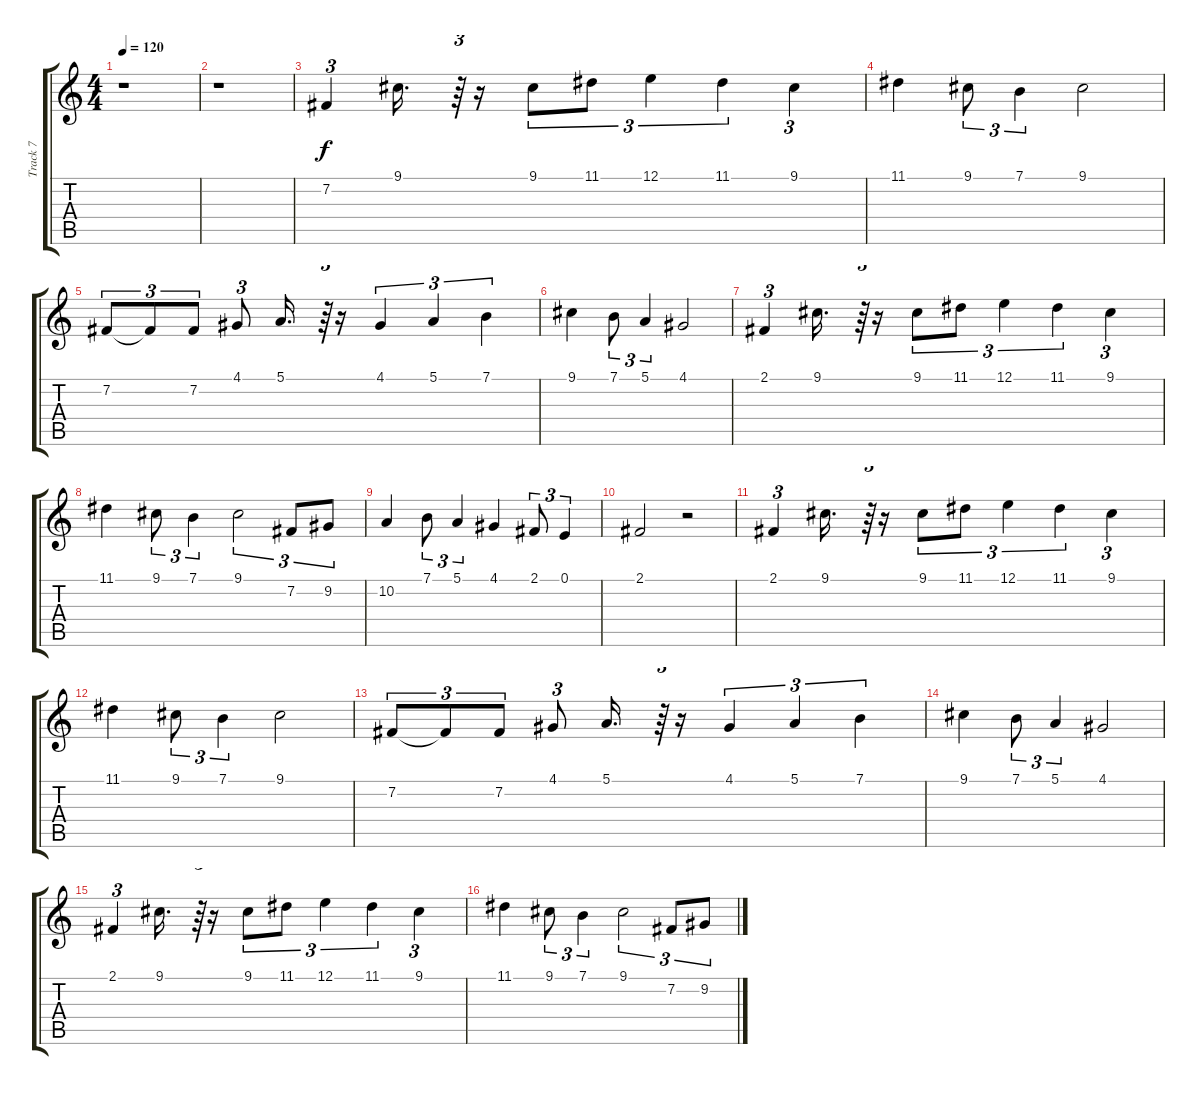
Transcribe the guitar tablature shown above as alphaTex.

\track ("Track 7" "Track 7") {instrument fiddle}
\staff {score tabs}
\tuning (E4 B3 G3 D3 A2 E2) {hide}
\ts (4 4)
\tempo 120
\clef g2
\ks c
r.1{dy f} |
r.1 |
7.2.4{tu (3 2)} 9.1.16{d} r.64{tu (3 2)} r.16 9.1.8{tu (3 2)} 11.1.8{tu (3 2)} 12.1.4{tu (3 2)} 11.1.4{tu (3 2)} 9.1.4{tu (3 2)} |
11.1.4 9.1.8{tu (3 2)} 7.1.4{tu (3 2)} 9.1.2 |
7.2.8{tu (3 2)} 7.2{t}.8{tu (3 2)} 7.2.8{tu (3 2)} 4.1.8{tu (3 2)} 5.1.16{d} r.64{tu (3 2)} r.16 4.1.4{tu (3 2)} 5.1.4{tu (3 2)} 7.1.4{tu (3 2)} |
9.1.4 7.1.8{tu (3 2)} 5.1.4{tu (3 2)} 4.1.2 |
2.1.4{tu (3 2)} 9.1.16{d} r.64{tu (3 2)} r.16 9.1.8{tu (3 2)} 11.1.8{tu (3 2)} 12.1.4{tu (3 2)} 11.1.4{tu (3 2)} 9.1.4{tu (3 2)} |
11.1.4 9.1.8{tu (3 2)} 7.1.4{tu (3 2)} 9.1.2{tu (3 2)} 7.2.8{tu (3 2)} 9.2.8{tu (3 2)} |
10.2.4 7.1.8{tu (3 2)} 5.1.4{tu (3 2)} 4.1.4 2.1.8{tu (3 2)} 0.1.4{tu (3 2)} |
2.1.2 r.2 |
2.1.4{tu (3 2)} 9.1.16{d} r.64{tu (3 2)} r.16 9.1.8{tu (3 2)} 11.1.8{tu (3 2)} 12.1.4{tu (3 2)} 11.1.4{tu (3 2)} 9.1.4{tu (3 2)} |
11.1.4 9.1.8{tu (3 2)} 7.1.4{tu (3 2)} 9.1.2 |
7.2.8{tu (3 2)} 7.2{t}.8{tu (3 2)} 7.2.8{tu (3 2)} 4.1.8{tu (3 2)} 5.1.16{d} r.64{tu (3 2)} r.16 4.1.4{tu (3 2)} 5.1.4{tu (3 2)} 7.1.4{tu (3 2)} |
9.1.4 7.1.8{tu (3 2)} 5.1.4{tu (3 2)} 4.1.2 |
2.1.4{tu (3 2)} 9.1.16{d} r.64{tu (3 2)} r.16 9.1.8{tu (3 2)} 11.1.8{tu (3 2)} 12.1.4{tu (3 2)} 11.1.4{tu (3 2)} 9.1.4{tu (3 2)} |
11.1.4 9.1.8{tu (3 2)} 7.1.4{tu (3 2)} 9.1.2{tu (3 2)} 7.2.8{tu (3 2)} 9.2.8{tu (3 2)}
